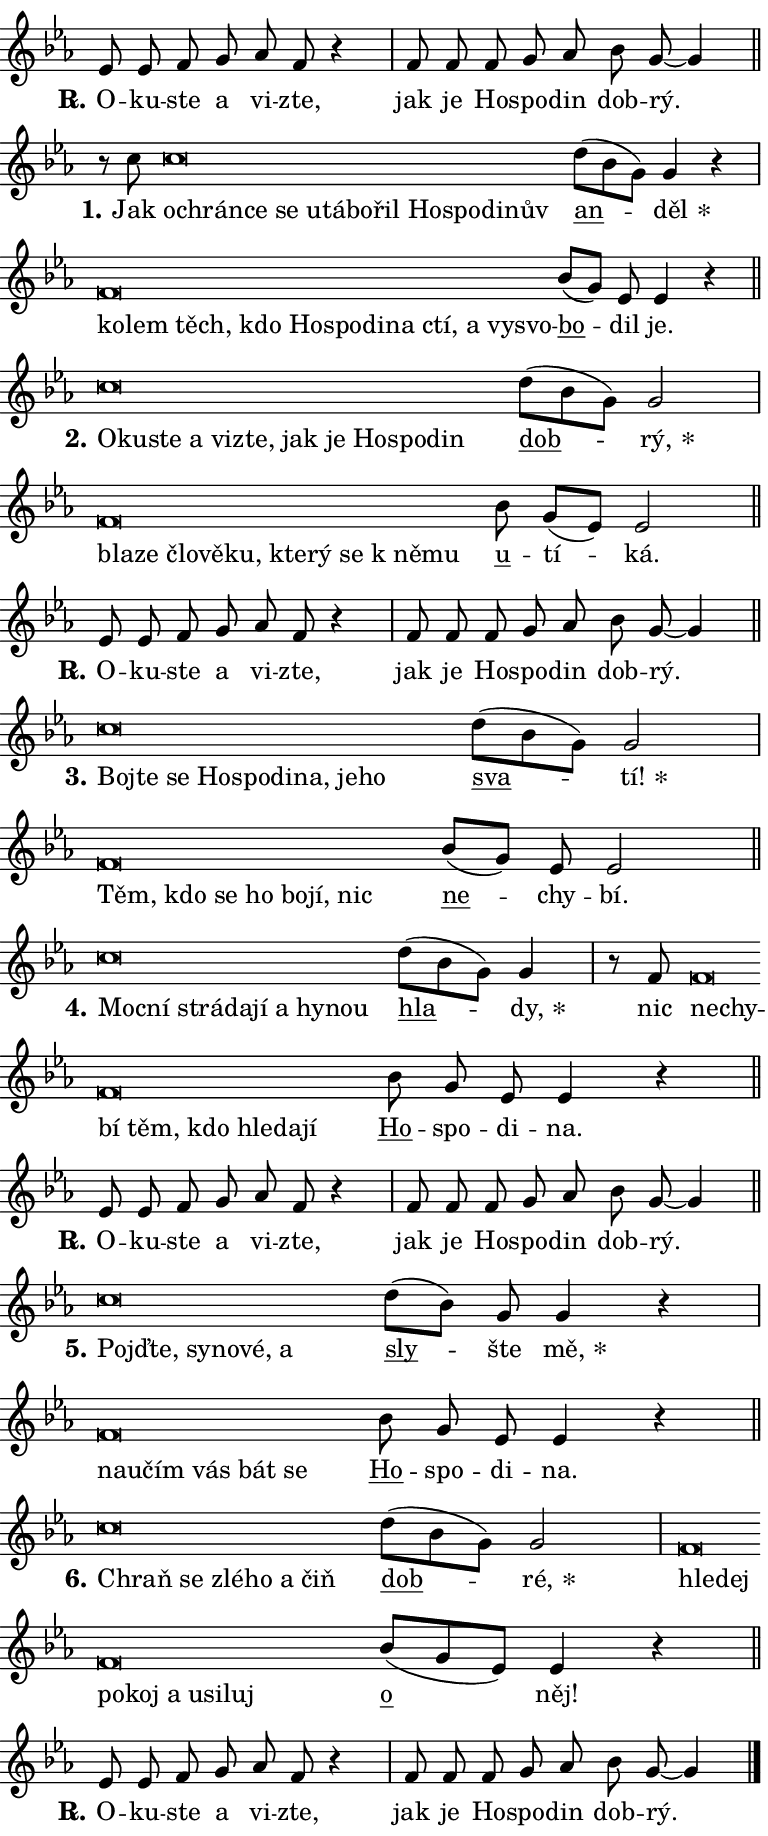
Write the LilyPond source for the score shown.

\version "2.24.0"
\header { tagline = "" }
\paper {
  indent = 0\cm
  top-margin = 0\cm
  right-margin = 0.13\cm % to fit lyric hyphens
  bottom-margin = 0\cm
  left-margin = 0\cm
  paper-width = 13\cm
  page-breaking = #ly:one-page-breaking
  system-system-spacing.basic-distance = #11
  score-system-spacing.basic-distance = #11
  ragged-last = ##f
}


%% Author: Thomas Morley
%% https://lists.gnu.org/archive/html/lilypond-user/2020-05/msg00002.html
#(define (line-position grob)
"Returns position of @var[grob} in current system:
   @code{'start}, if at first time-step
   @code{'end}, if at last time-step
   @code{'middle} otherwise
"
  (let* ((col (ly:item-get-column grob))
         (ln (ly:grob-object col 'left-neighbor))
         (rn (ly:grob-object col 'right-neighbor))
         (col-to-check-left (if (ly:grob? ln) ln col))
         (col-to-check-right (if (ly:grob? rn) rn col))
         (break-dir-left
           (and
             (ly:grob-property col-to-check-left 'non-musical #f)
             (ly:item-break-dir col-to-check-left)))
         (break-dir-right
           (and
             (ly:grob-property col-to-check-right 'non-musical #f)
             (ly:item-break-dir col-to-check-right))))
        (cond ((eqv? 1 break-dir-left) 'start)
              ((eqv? -1 break-dir-right) 'end)
              (else 'middle))))

#(define (tranparent-at-line-position vctor)
  (lambda (grob)
  "Relying on @code{line-position} select the relevant enry from @var{vctor}.
Used to determine transparency,"
    (case (line-position grob)
      ((end) (not (vector-ref vctor 0)))
      ((middle) (not (vector-ref vctor 1)))
      ((start) (not (vector-ref vctor 2))))))

noteHeadBreakVisibility =
#(define-music-function (break-visibility)(vector?)
"Makes @code{NoteHead}s transparent relying on @var{break-visibility}"
#{
  \override NoteHead.transparent =
    #(tranparent-at-line-position break-visibility)
#})

#(define delete-ledgers-for-transparent-note-heads
  (lambda (grob)
    "Reads whether a @code{NoteHead} is transparent.
If so this @code{NoteHead} is removed from @code{'note-heads} from
@var{grob}, which is supposed to be @code{LedgerLineSpanner}.
As a result ledgers are not printed for this @code{NoteHead}"
    (let* ((nhds-array (ly:grob-object grob 'note-heads))
           (nhds-list
             (if (ly:grob-array? nhds-array)
                 (ly:grob-array->list nhds-array)
                 '()))
           ;; Relies on the transparent-property being done before
           ;; Staff.LedgerLineSpanner.after-line-breaking is executed.
           ;; This is fragile ...
           (to-keep
             (remove
               (lambda (nhd)
                 (ly:grob-property nhd 'transparent #f))
               nhds-list)))
      ;; TODO find a better method to iterate over grob-arrays, similiar
      ;; to filter/remove etc for lists
      ;; For now rebuilt from scratch
      (set! (ly:grob-object grob 'note-heads)  '())
      (for-each
        (lambda (nhd)
          (ly:pointer-group-interface::add-grob grob 'note-heads nhd))
        to-keep))))

squashNotes = {
  \override NoteHead.X-extent = #'(-0.2 . 0.2)
  \override NoteHead.Y-extent = #'(-0.75 . 0)
  \override NoteHead.stencil =
    #(lambda (grob)
       (let ((pos (ly:grob-property grob 'staff-position)))
         (begin
           (if (< pos -7) (display "ERROR: Lower brevis then expected\n") (display ""))
           (if (<= pos -6) ly:text-interface::print ly:note-head::print))))
}
unSquashNotes = {
  \revert NoteHead.X-extent
  \revert NoteHead.Y-extent
  \revert NoteHead.stencil
}

hideNotes = \noteHeadBreakVisibility #begin-of-line-visible
unHideNotes = \noteHeadBreakVisibility #all-visible

% work-around for resetting accidentals
% https://lilypond.org/doc/v2.23/Documentation/notation/displaying-rhythms#unmetered-music
cadenzaMeasure = {
  \cadenzaOff
  \partial 1024 s1024
  \cadenzaOn
}

#(define-markup-command (accent layout props text) (markup?)
  "Underline accented syllable"
  (interpret-markup layout props
    #{\markup \override #'(offset . 4.3) \underline { #text }#}))

responsum = \markup \concat {
  "R" \hspace #-1.05 \path #0.1 #'((moveto 0 0.07) (lineto 0.9 0.8)) \hspace #0.05 "."
}

spaceSize = #0.6828661417322834 % exact space size for TeX Gyre Schola

\layout {
  \context {
    \Staff
    \remove "Time_signature_engraver"
    \override LedgerLineSpanner.after-line-breaking = #delete-ledgers-for-transparent-note-heads
  }
  \context {
    \Lyrics {
      \override LyricSpace.minimum-distance = \spaceSize
      \override LyricText.font-name = #"TeX Gyre Schola"
      \override LyricText.font-size = 1
      \override StanzaNumber.font-name = #"TeX Gyre Schola Bold"
      \override StanzaNumber.font-size = 1
    }
  }
  \context {
    \Score 
    \override NoteHead.text =
      #(lambda (grob) 
        (let ((pos (ly:grob-property grob 'staff-position)))
          #{\markup {
            \combine
              \halign #-0.55 \raise #(if (= pos -6) 0 0.5) \override #'(thickness . 2) \draw-line #'(3.2 . 0)
              \musicglyph "noteheads.sM1"
          }#}))
  }
}

% magnetic-lyrics.ily
%
%   written by
%     Jean Abou Samra <jean@abou-samra.fr>
%     Werner Lemberg <wl@gnu.org>
%
%   adapted by
%     Jiri Hon <jiri.hon@gmail.com>
%
% Version 2022-Apr-15

% https://www.mail-archive.com/lilypond-user@gnu.org/msg149350.html

#(define (Left_hyphen_pointer_engraver context)
   "Collect syllable-hyphen-syllable occurrences in lyrics and store
them in properties.  This engraver only looks to the left.  For
example, if the lyrics input is @code{foo -- bar}, it does the
following.

@itemize @bullet
@item
Set the @code{text} property of the @code{LyricHyphen} grob between
@q{foo} and @q{bar} to @code{foo}.

@item
Set the @code{left-hyphen} property of the @code{LyricText} grob with
text @q{foo} to the @code{LyricHyphen} grob between @q{foo} and
@q{bar}.
@end itemize

Use this auxiliary engraver in combination with the
@code{lyric-@/text::@/apply-@/magnetic-@/offset!} hook."
   (let ((hyphen #f)
         (text #f))
     (make-engraver
      (acknowledgers
       ((lyric-syllable-interface engraver grob source-engraver)
        (set! text grob)))
      (end-acknowledgers
       ((lyric-hyphen-interface engraver grob source-engraver)
        ;(when (not (grob::has-interface grob 'lyric-space-interface))
          (set! hyphen grob)));)
      ((stop-translation-timestep engraver)
       (when (and text hyphen)
         (ly:grob-set-object! text 'left-hyphen hyphen))
       (set! text #f)
       (set! hyphen #f)))))

#(define (lyric-text::apply-magnetic-offset! grob)
   "If the space between two syllables is less than the value in
property @code{LyricText@/.details@/.squash-threshold}, move the right
syllable to the left so that it gets concatenated with the left
syllable.

Use this function as a hook for
@code{LyricText@/.after-@/line-@/breaking} if the
@code{Left_@/hyphen_@/pointer_@/engraver} is active."
   (let ((hyphen (ly:grob-object grob 'left-hyphen #f)))
     (when hyphen
       (let ((left-text (ly:spanner-bound hyphen LEFT)))
         (when (grob::has-interface left-text 'lyric-syllable-interface)
           (let* ((common (ly:grob-common-refpoint grob left-text X))
                  (this-x-ext (ly:grob-extent grob common X))
                  (left-x-ext
                   (begin
                     ;; Trigger magnetism for left-text.
                     (ly:grob-property left-text 'after-line-breaking)
                     (ly:grob-extent left-text common X)))
                  ;; `delta` is the gap width between two syllables.
                  (delta (- (interval-start this-x-ext)
                            (interval-end left-x-ext)))
                  (details (ly:grob-property grob 'details))
                  (threshold (assoc-get 'squash-threshold details 0.2)))
             (when (< delta threshold)
               (let* (;; We have to manipulate the input text so that
                      ;; ligatures crossing syllable boundaries are not
                      ;; disabled.  For languages based on the Latin
                      ;; script this is essentially a beautification.
                      ;; However, for non-Western scripts it can be a
                      ;; necessity.
                      (lt (ly:grob-property left-text 'text))
                      (rt (ly:grob-property grob 'text))
                      (is-space (grob::has-interface hyphen 'lyric-space-interface))
                      (space (if is-space " " ""))
                      (extra-delta (if is-space spaceSize 0))
                      ;; Append new syllable.
                      (ltrt-space (if (and (string? lt) (string? rt))
                                (string-append lt space rt)
                                (make-concat-markup (list lt space rt))))
                      ;; Right-align `ltrt` to the right side.
                      (ltrt-space-markup (grob-interpret-markup
                               grob
                               (make-translate-markup
                                (cons (interval-length this-x-ext) 0)
                                (make-right-align-markup ltrt-space)))))
                 (begin
                   ;; Don't print `left-text`.
                   (ly:grob-set-property! left-text 'stencil #f)
                   ;; Set text and stencil (which holds all collected
                   ;; syllables so far) and shift it to the left.
                   (ly:grob-set-property! grob 'text ltrt-space)
                   (ly:grob-set-property! grob 'stencil ltrt-space-markup)
                   (ly:grob-translate-axis! grob (- (- delta extra-delta)) X))))))))))


#(define (lyric-hyphen::displace-bounds-first grob)
   ;; Make very sure this callback isn't triggered too early.
   (let ((left (ly:spanner-bound grob LEFT))
         (right (ly:spanner-bound grob RIGHT)))
     (ly:grob-property left 'after-line-breaking)
     (ly:grob-property right 'after-line-breaking)
     (ly:lyric-hyphen::print grob)))

squashThreshold = #0.4

\layout {
  \context {
    \Lyrics
    \consists #Left_hyphen_pointer_engraver
    \override LyricText.after-line-breaking =
      #lyric-text::apply-magnetic-offset!
    \override LyricHyphen.stencil = #lyric-hyphen::displace-bounds-first
    \override LyricText.details.squash-threshold = \squashThreshold
    \override LyricHyphen.minimum-distance = 0
    \override LyricHyphen.minimum-length = \squashThreshold
  }
}

squashText = \override LyricText.details.squash-threshold = 9999
unSquashText = \override LyricText.details.squash-threshold = \squashThreshold

leftText = \override LyricText.self-alignment-X = #LEFT
unLeftText = \revert LyricText.self-alignment-X

starOffset = #(lambda (grob) 
                (let ((x_offset (ly:self-alignment-interface::aligned-on-x-parent grob)))
                  (if (= x_offset 0) 0 (+ x_offset 1.2))))

star = #(define-music-function (syllable)(string?)
"Append star separator at the end of a syllable"
#{
  \once \override LyricText.X-offset = #starOffset
  \lyricmode { \markup {
    #syllable
    \override #'((font-name . "TeX Gyre Schola Bold")) \hspace #0.2 \lower #0.65 \larger "*"
  } }
#})

starAccent = #(define-music-function (syllable)(string?)
"Append star separator at the end of a syllable and make accent"
#{
  \once \override LyricText.X-offset = #starOffset
  \lyricmode { \markup {
    \accent #syllable
    \override #'((font-name . "TeX Gyre Schola Bold")) \hspace #0.2 \lower #0.65 \larger "*"
  } }
#})

breath = #(define-music-function (syllable)(string?)
"Append breathing indicator at the end of a syllable"
#{
  \lyricmode { \markup { #syllable "+" } }
#})

optionalBreath = #(define-music-function (syllable)(string?)
"Append optional breathing indicator at the end of a syllable"
#{
  \lyricmode { \markup { #syllable "(+)" } }
#})


\score {
    <<
        \new Voice = "melody" { \cadenzaOn \key es \major \relative { es'8 es f g as f r4 \cadenzaMeasure \bar "|" f8 f \bar "" f g as \bar "" bes g~ g4 \cadenzaMeasure \bar "||" \break } }
        \new Lyrics \lyricsto "melody" { \lyricmode { \set stanza = \responsum
O -- ku -- ste a vi -- zte, jak je Ho -- spo -- din dob -- rý. } }
    >>
    \layout {}
}

\score {
    <<
        \new Voice = "melody" { \cadenzaOn \key es \major \relative { r8 c''8 \squashNotes c\breve*1/16 \hideNotes \breve*1/16 \bar "" \breve*1/16 \bar "" \breve*1/16 \bar "" \breve*1/16 \bar "" \breve*1/16 \bar "" \breve*1/16 \bar "" \breve*1/16 \bar "" \breve*1/16 \bar "" \breve*1/16 \bar "" \breve*1/16 \breve*1/16 \bar "" \unHideNotes \unSquashNotes \bar "" d8[( bes g)] g4 r \cadenzaMeasure \bar "|" \squashNotes f\breve*1/16 \hideNotes \breve*1/16 \bar "" \breve*1/16 \bar "" \breve*1/16 \bar "" \breve*1/16 \bar "" \breve*1/16 \bar "" \breve*1/16 \bar "" \breve*1/16 \bar "" \breve*1/16 \bar "" \breve*1/16 \bar "" \breve*1/16 \breve*1/16 \bar "" \unHideNotes \unSquashNotes \bar "" bes8[( g)] es es4 r \cadenzaMeasure \bar "||" \break } }
        \new Lyrics \lyricsto "melody" { \lyricmode { \set stanza = "1."
Jak \leftText o -- \squashText chrán -- ce se u -- tá -- bo -- řil Ho -- spo -- di -- nův \unLeftText \unSquashText \markup \accent an -- \star děl \leftText ko -- \squashText lem těch, kdo Ho -- spo -- di -- na ctí, a vy -- svo -- \unLeftText \unSquashText \markup \accent bo -- dil je. } }
    >>
    \layout {}
}

\score {
    <<
        \new Voice = "melody" { \cadenzaOn \key es \major \relative { \squashNotes c''\breve*1/16 \hideNotes \breve*1/16 \bar "" \breve*1/16 \bar "" \breve*1/16 \bar "" \breve*1/16 \bar "" \breve*1/16 \bar "" \breve*1/16 \bar "" \breve*1/16 \bar "" \breve*1/16 \bar "" \breve*1/16 \breve*1/16 \bar "" \unHideNotes \unSquashNotes \bar "" d8[( bes g)] g2 \cadenzaMeasure \bar "|" \squashNotes f\breve*1/16 \hideNotes \breve*1/16 \bar "" \breve*1/16 \bar "" \breve*1/16 \bar "" \breve*1/16 \bar "" \breve*1/16 \bar "" \breve*1/16 \bar "" \breve*1/16 \bar "" \breve*1/16 \breve*1/16 \bar "" \unHideNotes \unSquashNotes \bar "" bes8 g[( es)] es2 \cadenzaMeasure \bar "||" \break } }
        \new Lyrics \lyricsto "melody" { \lyricmode { \set stanza = "2."
\leftText O -- \squashText ku -- ste a vi -- zte, jak je Ho -- spo -- din \unLeftText \unSquashText \markup \accent dob -- \star rý, \leftText bla -- \squashText ze člo -- vě -- ku, kte -- rý se "k ně" -- mu \unLeftText \unSquashText \markup \accent u -- tí -- ká. } }
    >>
    \layout {}
}

\score {
    <<
        \new Voice = "melody" { \cadenzaOn \key es \major \relative { es'8 es f g as f r4 \cadenzaMeasure \bar "|" f8 f \bar "" f g as \bar "" bes g~ g4 \cadenzaMeasure \bar "||" \break } }
        \new Lyrics \lyricsto "melody" { \lyricmode { \set stanza = \responsum
O -- ku -- ste a vi -- zte, jak je Ho -- spo -- din dob -- rý. } }
    >>
    \layout {}
}

\score {
    <<
        \new Voice = "melody" { \cadenzaOn \key es \major \relative { \squashNotes c''\breve*1/16 \hideNotes \breve*1/16 \bar "" \breve*1/16 \bar "" \breve*1/16 \bar "" \breve*1/16 \bar "" \breve*1/16 \bar "" \breve*1/16 \bar "" \breve*1/16 \breve*1/16 \bar "" \unHideNotes \unSquashNotes \bar "" d8[( bes g)] g2 \cadenzaMeasure \bar "|" \squashNotes f\breve*1/16 \hideNotes \breve*1/16 \bar "" \breve*1/16 \bar "" \breve*1/16 \bar "" \breve*1/16 \bar "" \breve*1/16 \breve*1/16 \bar "" \unHideNotes \unSquashNotes \bar "" bes8[( g)] es es2 \cadenzaMeasure \bar "||" \break } }
        \new Lyrics \lyricsto "melody" { \lyricmode { \set stanza = "3."
\leftText Boj -- \squashText te se Ho -- spo -- di -- na, je -- ho \unLeftText \unSquashText \markup \accent sva -- \star tí! \leftText Těm, \squashText kdo se ho bo -- jí, nic \unLeftText \unSquashText \markup \accent ne -- chy -- bí. } }
    >>
    \layout {}
}

\score {
    <<
        \new Voice = "melody" { \cadenzaOn \key es \major \relative { \squashNotes c''\breve*1/16 \hideNotes \breve*1/16 \bar "" \breve*1/16 \bar "" \breve*1/16 \bar "" \breve*1/16 \bar "" \breve*1/16 \bar "" \breve*1/16 \breve*1/16 \bar "" \unHideNotes \unSquashNotes \bar "" d8[( bes g)] g4 \cadenzaMeasure \bar "|" r8 f8 \squashNotes f\breve*1/16 \hideNotes \breve*1/16 \bar "" \breve*1/16 \bar "" \breve*1/16 \bar "" \breve*1/16 \bar "" \breve*1/16 \bar "" \breve*1/16 \breve*1/16 \bar "" \unHideNotes \unSquashNotes \bar "" bes8 g es es4 r \cadenzaMeasure \bar "||" \break } }
        \new Lyrics \lyricsto "melody" { \lyricmode { \set stanza = "4."
\leftText Moc -- \squashText ní strá -- da -- jí a hy -- nou \unLeftText \unSquashText \markup \accent hla -- \star dy, nic \leftText ne -- \squashText chy -- bí těm, kdo hle -- da -- jí \unLeftText \unSquashText \markup \accent Ho -- spo -- di -- na. } }
    >>
    \layout {}
}

\score {
    <<
        \new Voice = "melody" { \cadenzaOn \key es \major \relative { es'8 es f g as f r4 \cadenzaMeasure \bar "|" f8 f \bar "" f g as \bar "" bes g~ g4 \cadenzaMeasure \bar "||" \break } }
        \new Lyrics \lyricsto "melody" { \lyricmode { \set stanza = \responsum
O -- ku -- ste a vi -- zte, jak je Ho -- spo -- din dob -- rý. } }
    >>
    \layout {}
}

\score {
    <<
        \new Voice = "melody" { \cadenzaOn \key es \major \relative { \squashNotes c''\breve*1/16 \hideNotes \breve*1/16 \bar "" \breve*1/16 \bar "" \breve*1/16 \bar "" \breve*1/16 \breve*1/16 \bar "" \unHideNotes \unSquashNotes \bar "" d8[( bes)] g g4 r \cadenzaMeasure \bar "|" \squashNotes f\breve*1/16 \hideNotes \breve*1/16 \bar "" \breve*1/16 \bar "" \breve*1/16 \bar "" \breve*1/16 \breve*1/16 \bar "" \unHideNotes \unSquashNotes \bar "" bes8 g es es4 r \cadenzaMeasure \bar "||" \break } }
        \new Lyrics \lyricsto "melody" { \lyricmode { \set stanza = "5."
\leftText Pojď -- \squashText te, sy -- no -- vé, a \unLeftText \unSquashText \markup \accent sly -- šte \star mě, \leftText na -- \squashText u -- čím vás bát se \unLeftText \unSquashText \markup \accent Ho -- spo -- di -- na. } }
    >>
    \layout {}
}

\score {
    <<
        \new Voice = "melody" { \cadenzaOn \key es \major \relative { \squashNotes c''\breve*1/16 \hideNotes \breve*1/16 \bar "" \breve*1/16 \bar "" \breve*1/16 \bar "" \breve*1/16 \breve*1/16 \bar "" \unHideNotes \unSquashNotes \bar "" d8[( bes g)] g2 \cadenzaMeasure \bar "|" \squashNotes f\breve*1/16 \hideNotes \breve*1/16 \bar "" \breve*1/16 \bar "" \breve*1/16 \bar "" \breve*1/16 \bar "" \breve*1/16 \bar "" \breve*1/16 \breve*1/16 \bar "" \unHideNotes \unSquashNotes \bar "" bes8[( g es)] es4 r \cadenzaMeasure \bar "||" \break } }
        \new Lyrics \lyricsto "melody" { \lyricmode { \set stanza = "6."
\leftText Chraň \squashText se zlé -- ho a čiň \unLeftText \unSquashText \markup \accent dob -- \star ré, \leftText hle -- \squashText dej po -- koj a u -- si -- luj \unLeftText \unSquashText \markup \accent o něj! } }
    >>
    \layout {}
}

\score {
    <<
        \new Voice = "melody" { \cadenzaOn \key es \major \relative { es'8 es f g as f r4 \cadenzaMeasure \bar "|" f8 f \bar "" f g as \bar "" bes g~ g4 \cadenzaMeasure \bar "||" \break } \bar "|." }
        \new Lyrics \lyricsto "melody" { \lyricmode { \set stanza = \responsum
O -- ku -- ste a vi -- zte, jak je Ho -- spo -- din dob -- rý. } }
    >>
    \layout {}
}
